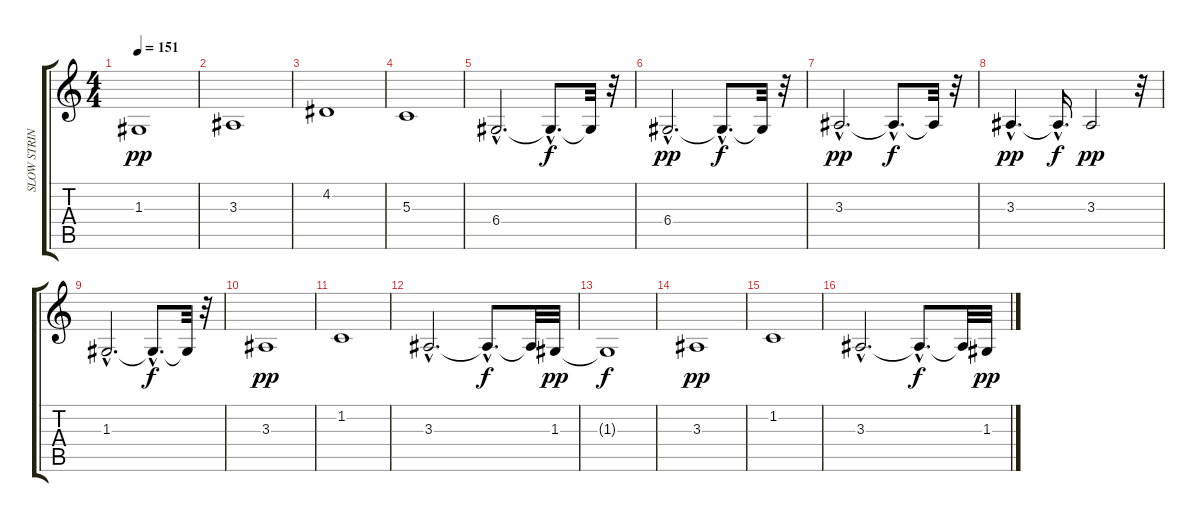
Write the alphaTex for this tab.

\track ("SLOW STRING         " "SLOW STRIN") {instrument stringensemble2}
\staff {score tabs}
\tuning (E4 B3 G3 D3 A2 E2) {hide}
\ts (4 4)
\tempo 151
\clef g2
\ks c
1.3.1{dy pp} |
3.3.1 |
4.2.1 |
5.3.1 |
6.4{hac}.2{d} 6.4{hac t}.8{d dy f} 6.4{t}.32 r.32 |
6.4{hac}.2{d dy pp} 6.4{hac t}.8{d dy f} 6.4{t}.32 r.32 |
3.3{hac}.2{d dy pp} 3.3{hac t}.8{d dy f} 3.3{t}.32 r.32 |
3.3{hac}.4{d dy pp} 3.3{hac t}.16{d dy f} 3.3.2{dy pp} r.32 |
1.3{hac}.2{d} 1.3{hac t}.8{d dy f} 1.3{t}.32 r.32 |
3.3.1{dy pp} |
1.2.1 |
3.3{hac}.2{d} 3.3{hac t}.8{d dy f} 3.3{t}.32 1.3.32{dy pp} |
1.3{t}.1{dy f} |
3.3.1{dy pp} |
1.2.1 |
3.3{hac}.2{d} 3.3{hac t}.8{d dy f} 3.3{t}.32 1.3.32{dy pp}
